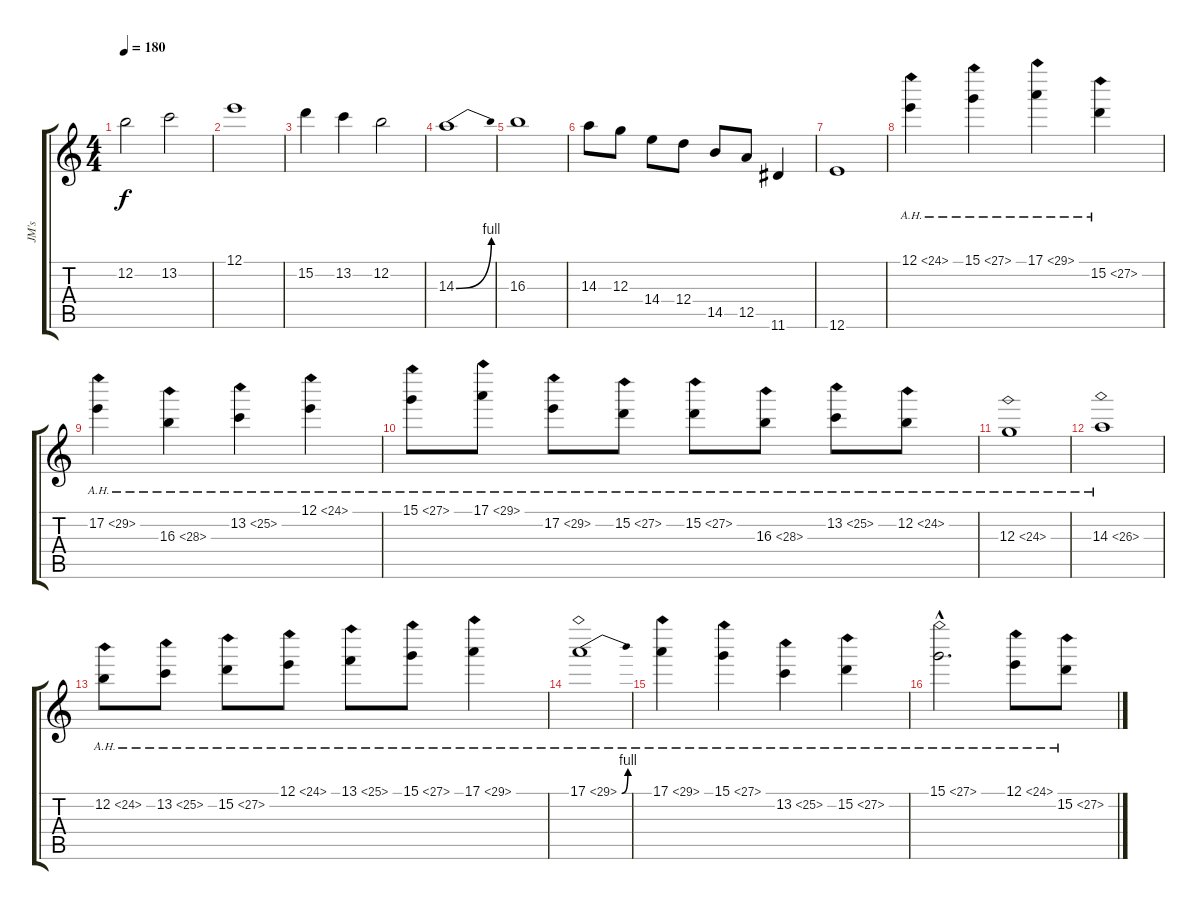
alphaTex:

\track ("JM's" "JM's") {instrument overdrivenguitar}
\staff {score tabs}
\tuning (E4 B3 G3 D3 A2 E2) {hide}
\ts (4 4)
\tempo 180
\clef g2
\ks c
12.2.2{dy f} 13.2.2 |
12.1.1 |
15.2.4 13.2.4 12.2.2 |
14.3{be (bend 0 0 60 4)}.1 |
16.3.1 |
14.3.8 12.3.8 14.4.8 12.4.8 14.5.8 12.5.8 11.6.4 |
12.6.1 |
12.1{ah 12}.4 15.1{ah 12}.4 17.1{ah 12}.4 15.2{ah 12}.4 |
17.2{ah 12}.4 16.3{ah 12}.4 13.2{ah 12}.4 12.1{ah 12}.4 |
15.1{ah 12}.8 17.1{ah 12}.8 17.2{ah 12}.8 15.2{ah 12}.8 15.2{ah 12}.8 16.3{ah 12}.8 13.2{ah 12}.8 12.2{ah 12}.8 |
12.3{ah 12}.1 |
14.3{ah 12}.1 |
12.2{ah 12}.8 13.2{ah 12}.8 15.2{ah 12}.8 12.1{ah 12}.8 13.1{ah 12}.8 15.1{ah 12}.8 17.1{ah 12}.4 |
17.1{be (bend 0 0 60 4) ah 12}.1 |
17.1{ah 12}.4 15.1{ah 12}.4 13.2{ah 12}.4 15.2{ah 12}.4 |
15.1{ah 12 hac}.2{d} 12.1{ah 12}.8 15.2{ah 12}.8
